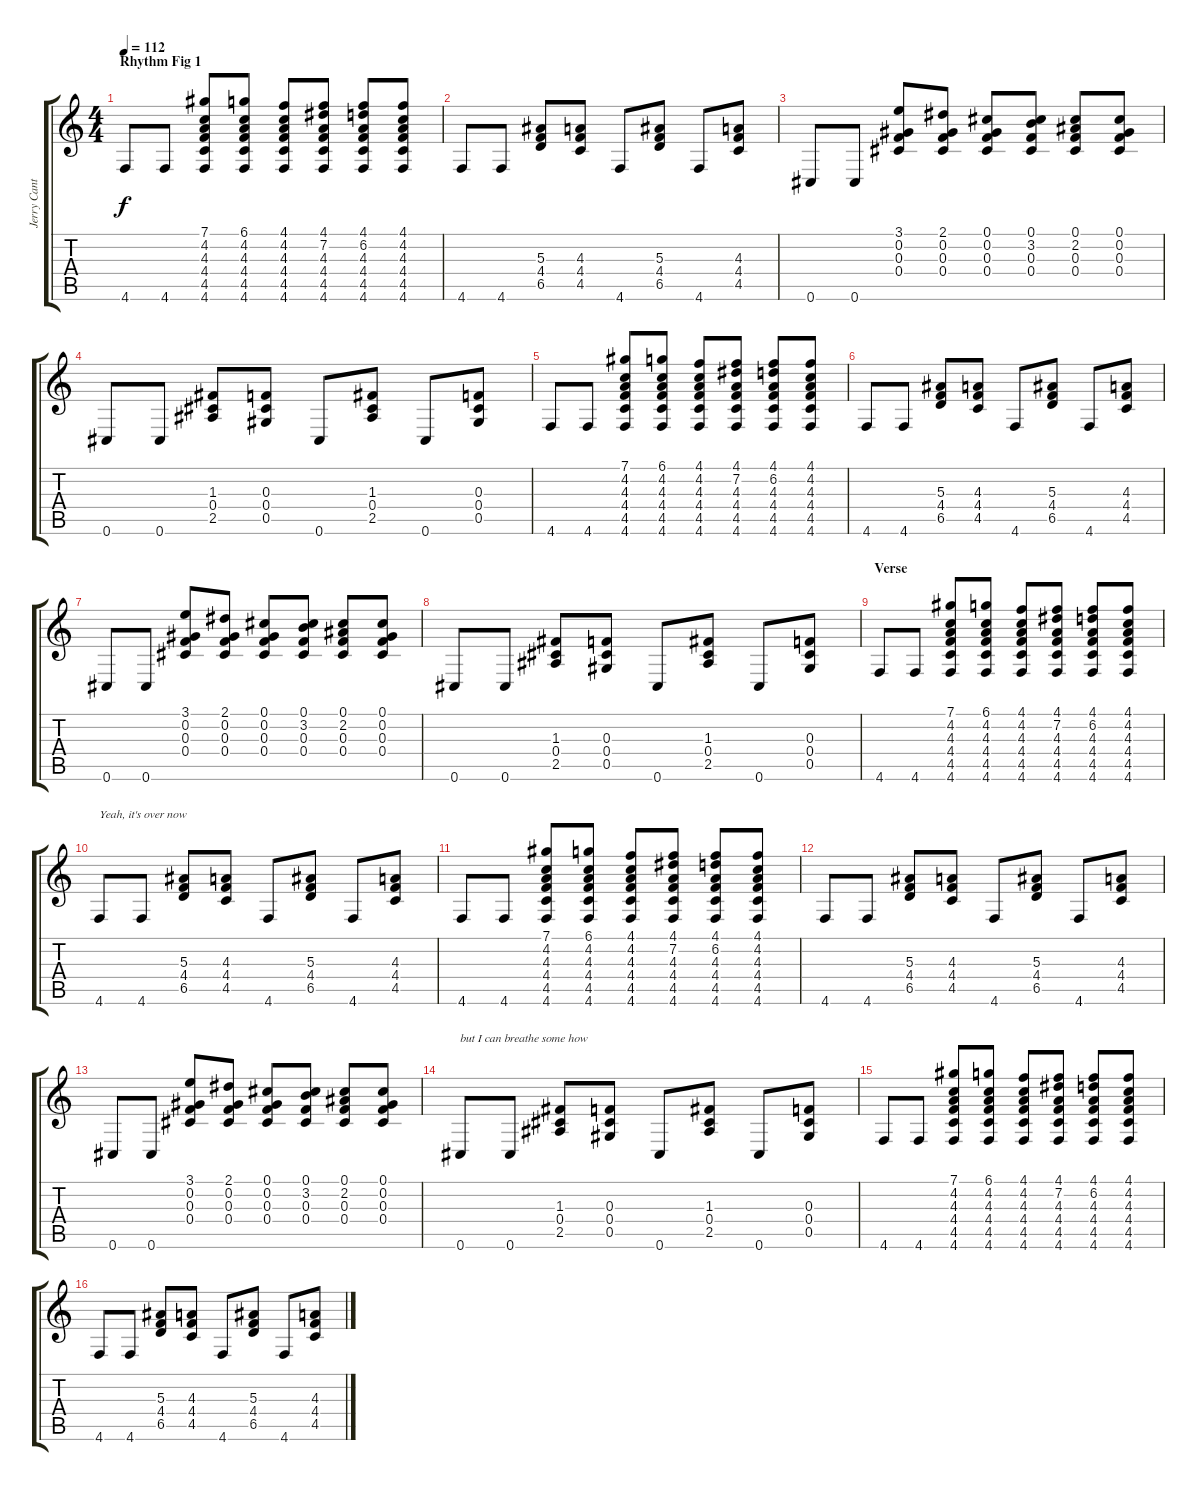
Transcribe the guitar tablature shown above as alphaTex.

\track ("Jerry Cantrell" "Jerry Cant") {instrument acousticguitarsteel}
\staff {score tabs}
\tuning (Db4 Ab3 F3 Db3 Ab2 Db2) {hide}
\ts (4 4)
\section ("" "Rhythm Fig 1")
\tempo 112
\clef g2
\ks c
4.6.8{dy f instrument acousticguitarsteel} 4.6.8 (7.1 4.2 4.3 4.4 4.5 4.6).8 (6.1 4.2 4.3 4.4 4.5 4.6).8 (4.1 4.2 4.3 4.4 4.5 4.6).8 (4.1 7.2 4.3 4.4 4.5 4.6).8 (4.1 6.2 4.3 4.4 4.5 4.6).8 (4.1 4.2 4.3 4.4 4.5 4.6).8 |
4.6.8 4.6.8 (5.3 4.4 6.5).8 (4.3 4.4 4.5).8 4.6.8 (5.3 4.4 6.5).8 4.6.8 (4.3 4.4 4.5).8 |
0.6.8 0.6.8 (3.1 0.2 0.3 0.4).8 (2.1 0.2 0.3 0.4).8 (0.1 0.2 0.3 0.4).8 (0.1 3.2 0.3 0.4).8 (0.1 2.2 0.3 0.4).8 (0.1 0.2 0.3 0.4).8 |
0.6.8 0.6.8 (1.3 0.4 2.5).8 (0.3 0.4 0.5).8 0.6.8 (1.3 0.4 2.5).8 0.6.8 (0.3 0.4 0.5).8 |
4.6.8 4.6.8 (7.1 4.2 4.3 4.4 4.5 4.6).8 (6.1 4.2 4.3 4.4 4.5 4.6).8 (4.1 4.2 4.3 4.4 4.5 4.6).8 (4.1 7.2 4.3 4.4 4.5 4.6).8 (4.1 6.2 4.3 4.4 4.5 4.6).8 (4.1 4.2 4.3 4.4 4.5 4.6).8 |
4.6.8 4.6.8 (5.3 4.4 6.5).8 (4.3 4.4 4.5).8 4.6.8 (5.3 4.4 6.5).8 4.6.8 (4.3 4.4 4.5).8 |
0.6.8 0.6.8 (3.1 0.2 0.3 0.4).8 (2.1 0.2 0.3 0.4).8 (0.1 0.2 0.3 0.4).8 (0.1 3.2 0.3 0.4).8 (0.1 2.2 0.3 0.4).8 (0.1 0.2 0.3 0.4).8 |
0.6.8 0.6.8 (1.3 0.4 2.5).8 (0.3 0.4 0.5).8 0.6.8 (1.3 0.4 2.5).8 0.6.8 (0.3 0.4 0.5).8 |
\section ("" "Verse")
4.6.8 4.6.8 (7.1 4.2 4.3 4.4 4.5 4.6).8 (6.1 4.2 4.3 4.4 4.5 4.6).8 (4.1 4.2 4.3 4.4 4.5 4.6).8 (4.1 7.2 4.3 4.4 4.5 4.6).8 (4.1 6.2 4.3 4.4 4.5 4.6).8 (4.1 4.2 4.3 4.4 4.5 4.6).8 |
4.6.8{txt "Yeah, it's over now"} 4.6.8 (5.3 4.4 6.5).8 (4.3 4.4 4.5).8 4.6.8 (5.3 4.4 6.5).8 4.6.8 (4.3 4.4 4.5).8 |
4.6.8 4.6.8 (7.1 4.2 4.3 4.4 4.5 4.6).8 (6.1 4.2 4.3 4.4 4.5 4.6).8 (4.1 4.2 4.3 4.4 4.5 4.6).8 (4.1 7.2 4.3 4.4 4.5 4.6).8 (4.1 6.2 4.3 4.4 4.5 4.6).8 (4.1 4.2 4.3 4.4 4.5 4.6).8 |
4.6.8 4.6.8 (5.3 4.4 6.5).8 (4.3 4.4 4.5).8 4.6.8 (5.3 4.4 6.5).8 4.6.8 (4.3 4.4 4.5).8 |
0.6.8 0.6.8 (3.1 0.2 0.3 0.4).8 (2.1 0.2 0.3 0.4).8 (0.1 0.2 0.3 0.4).8 (0.1 3.2 0.3 0.4).8 (0.1 2.2 0.3 0.4).8 (0.1 0.2 0.3 0.4).8 |
0.6.8{txt "but I can breathe some how"} 0.6.8 (1.3 0.4 2.5).8 (0.3 0.4 0.5).8 0.6.8 (1.3 0.4 2.5).8 0.6.8 (0.3 0.4 0.5).8 |
4.6.8 4.6.8 (7.1 4.2 4.3 4.4 4.5 4.6).8 (6.1 4.2 4.3 4.4 4.5 4.6).8 (4.1 4.2 4.3 4.4 4.5 4.6).8 (4.1 7.2 4.3 4.4 4.5 4.6).8 (4.1 6.2 4.3 4.4 4.5 4.6).8 (4.1 4.2 4.3 4.4 4.5 4.6).8 |
4.6.8 4.6.8 (5.3 4.4 6.5).8 (4.3 4.4 4.5).8 4.6.8 (5.3 4.4 6.5).8 4.6.8 (4.3 4.4 4.5).8
